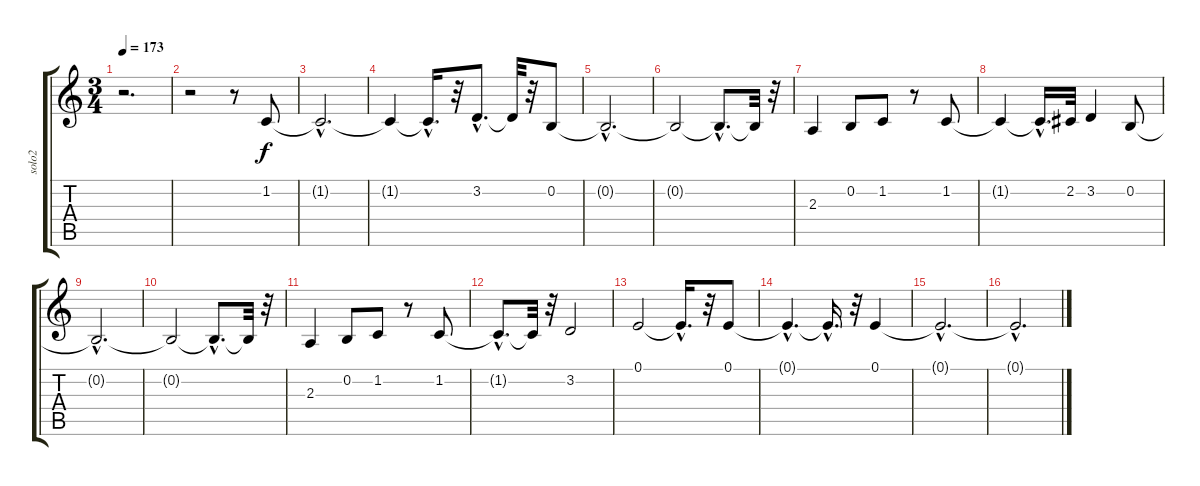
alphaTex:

\track ("solo2" "solo2") {instrument clarinet}
\staff {score tabs}
\tuning (E4 B3 G3 D3 A2 E2) {hide}
\ts (3 4)
\tempo 173
\clef g2
\ks c
r.2{d dy f} |
r.2 r.8 1.2.8 |
1.2{hac t}.2{d} |
1.2{t}.4 1.2{hac t}.16{d} r.32 3.2{hac}.8{d} 3.2{t}.32 r.32 0.2.8 |
0.2{hac t}.2{d} |
0.2{t}.2 0.2{hac t}.8{d} 0.2{t}.32 r.32 |
2.3.4 0.2.8 1.2.8 r.8 1.2.8 |
1.2{t}.4 1.2{hac t}.16{d} 2.2.32 3.2.4 0.2.8 |
0.2{hac t}.2{d} |
0.2{t}.2 0.2{hac t}.8{d} 0.2{t}.32 r.32 |
2.3.4 0.2.8 1.2.8 r.8 1.2.8 |
1.2{hac t}.8{d} 1.2{t}.32 r.32 3.2.2 |
0.1.2 0.1{hac t}.16{d} r.32 0.1.8 |
0.1{hac t}.4{d} 0.1{hac t}.16{d} r.32 0.1.4 |
0.1{hac t}.2{d} |
0.1{hac t}.2{d}
